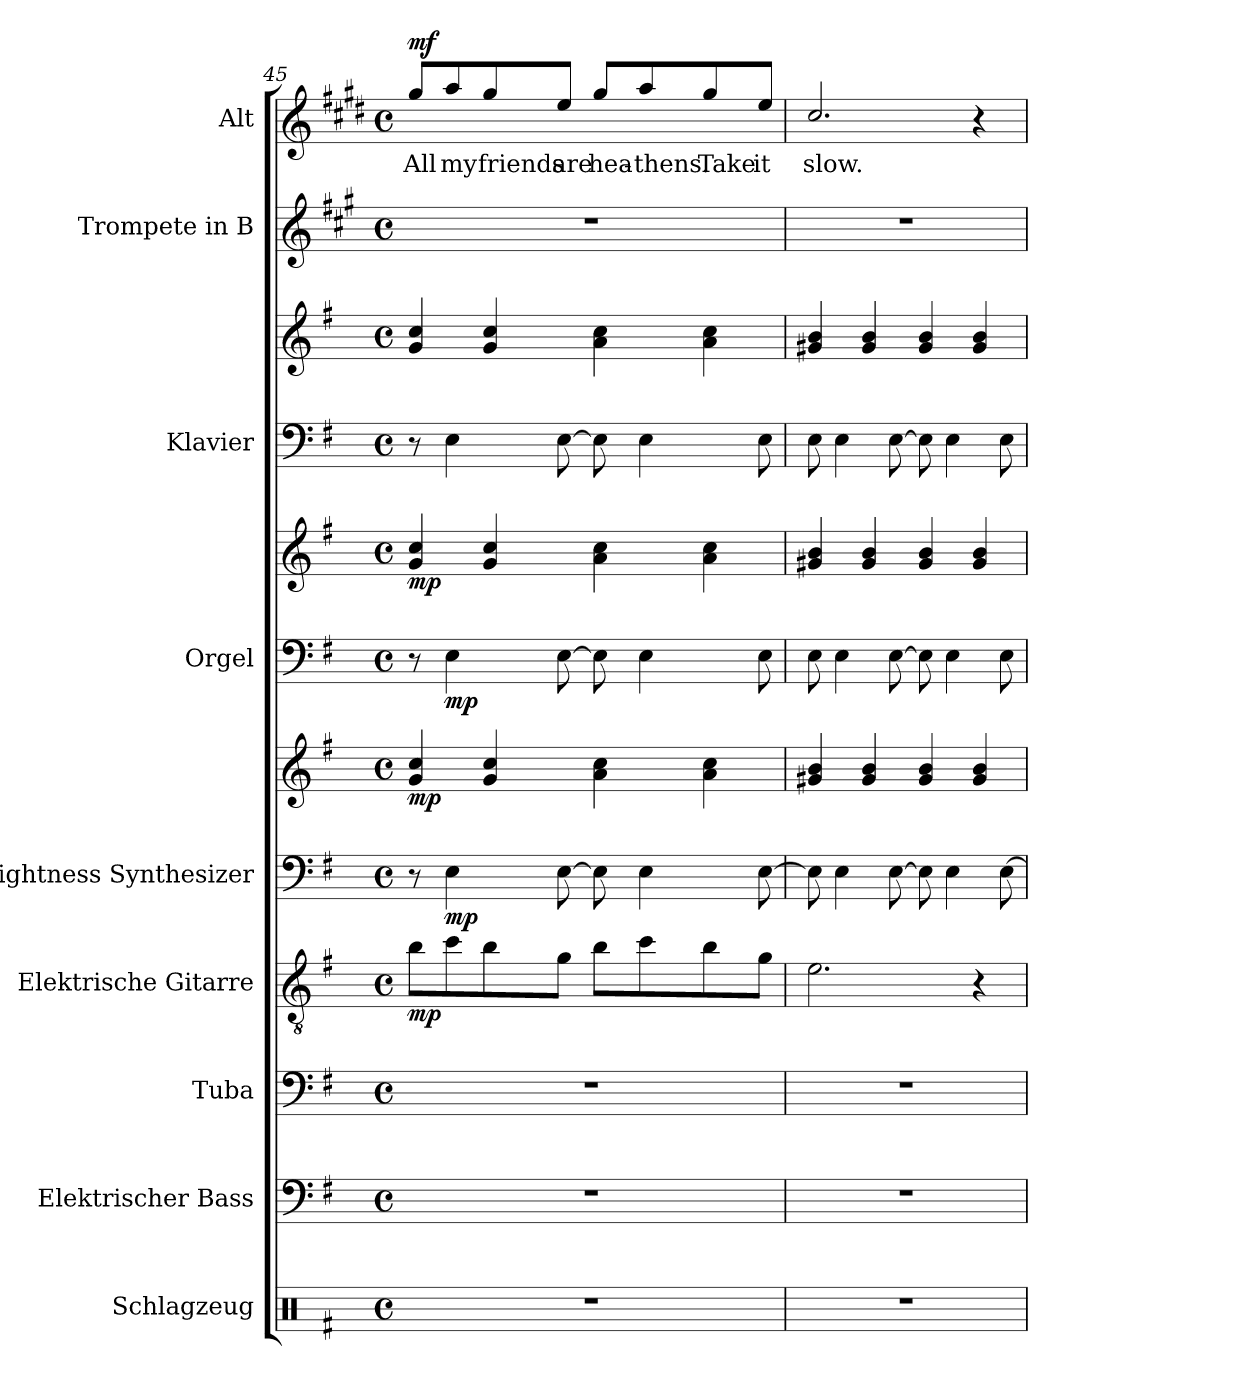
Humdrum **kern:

**kern	**kern	**kern	**kern	**dynam	**kern	**kern	**dynam	**kern	**kern	**dynam	**kern	**kern	**dynam	**kern	**kern	**text	**dynam
*part9	*part8	*part7	*part6	*part6	*part5	*part5	*part5	*part4	*part4	*part4	*part3	*part3	*part3	*part2	*part1	*part1	*part1
*staff12	*staff11	*staff10	*staff9	*staff9	*staff8	*staff7	*staff7/8	*staff6	*staff5	*staff5/6	*staff4	*staff3	*staff3/4	*staff2	*staff1	*staff1	*staff1
*I"Schlagzeug	*I"Elektrischer Bass	*I"Tuba	*I"Elektrische Gitarre	*	*I"Brightness Synthesizer	*	*	*I"Orgel	*	*	*I"Klavier	*	*	*I"Trompete in B	*I"Alt	*	*
*I'Schlgz.	*I'E. B.	*I'Tba.	*I'E-Git.	*	*I'Synth.	*	*	*I'Org.	*	*	*I'Klav.	*	*	*	*I'A.	*	*
*clefX	*clefF4	*clefF4	*clefGv2	*	*clefF4	*clefG2	*	*clefF4	*clefG2	*	*clefF4	*clefG2	*	*clefG2	*clefG2	*	*
*	*ITrd7c12	*	*	*	*	*	*	*	*	*	*	*	*	*ITrd1c2	*ITrd5c9	*	*
*k[f#]	*k[f#]	*k[f#]	*k[f#]	*	*k[f#]	*k[f#]	*	*k[f#]	*k[f#]	*	*k[f#]	*k[f#]	*	*k[f#]	*k[f#]	*	*
*M4/4	*M4/4	*M4/4	*M4/4	*	*M4/4	*M4/4	*	*M4/4	*M4/4	*	*M4/4	*M4/4	*	*M4/4	*M4/4	*	*
*met(c)	*met(c)	*met(c)	*met(c)	*	*met(c)	*met(c)	*	*met(c)	*met(c)	*	*met(c)	*met(c)	*	*met(c)	*met(c)	*	*
=45	=45	=45	=45	=45	=45	=45	=45	=45	=45	=45	=45	=45	=45	=45	=45	=45	=45
!	!	!	!	!LO:DY:b	!	!	!LO:DY:b	!	!	!LO:DY:b	!	!	!LO:DY:b=2	!	!	!LO:LY:b	!
!	!	!	!	!	!	!	!	!	!	!	!	!	!LO:DY:n=1:b	!	!	!	!LO:DY:b
1r	1r	1r	8b\L	mp	8r	4g/ 4cc/	mp	8r	4g/ 4cc/	mp	8r	4g/ 4cc/	mp mp	1r	8b/L	All	mf
!	!	!	!	!	!	!	!LO:DY:b=2	!	!	!LO:DY:b=2	!	!	!	!	!	!LO:LY:b	!
.	.	.	8cc\	.	4E\	.	mp	4E\	.	mp	4E\	.	.	.	8cc/	my	.
!	!	!	!	!	!	!	!	!	!	!	!	!	!	!	!	!LO:LY:b	!
.	.	.	8b\	.	.	4g/ 4cc/	.	.	4g/ 4cc/	.	.	4g/ 4cc/	.	.	8b/	friends	.
!	!	!	!	!	!	!	!	!	!	!	!	!	!	!	!	!LO:LY:b	!
.	.	.	8g\J	.	[8E\	.	.	[8E\	.	.	[8E\	.	.	.	8g/J	are	.
!	!	!	!	!	!	!	!	!	!	!	!	!	!	!	!	!LO:LY:b	!
.	.	.	8b\L	.	8E\]	4a\ 4cc\	.	8E\]	4a\ 4cc\	.	8E\]	4a\ 4cc\	.	.	8b/L	hea-	.
!	!	!	!	!	!	!	!	!	!	!	!	!	!	!	!	!LO:LY:b	!
.	.	.	8cc\	.	4E\	.	.	4E\	.	.	4E\	.	.	.	8cc/	-thens.	.
!	!	!	!	!	!	!	!	!	!	!	!	!	!	!	!	!LO:LY:b	!
.	.	.	8b\	.	.	4a\ 4cc\	.	.	4a\ 4cc\	.	.	4a\ 4cc\	.	.	8b/	Take	.
!	!	!	!	!	!	!	!	!	!	!	!	!	!	!	!	!LO:LY:b	!
.	.	.	8g\J	.	[8E\	.	.	8E\	.	.	8E\	.	.	.	8g/J	it	.
=46	=46	=46	=46	=46	=46	=46	=46	=46	=46	=46	=46	=46	=46	=46	=46	=46	=46
!	!	!	!	!	!	!	!	!	!	!	!	!	!	!	!	!LO:LY:b	!
1r	1r	1r	2.e\	.	8E\]	4g#X/ 4b/	.	8E\	4g#X/ 4b/	.	8E\	4g#X/ 4b/	.	1r	2.e/	slow.	.
.	.	.	.	.	4E\	.	.	4E\	.	.	4E\	.	.	.	.	.	.
.	.	.	.	.	.	4g#/ 4b/	.	.	4g#/ 4b/	.	.	4g#/ 4b/	.	.	.	.	.
.	.	.	.	.	[8E\	.	.	[8E\	.	.	[8E\	.	.	.	.	.	.
.	.	.	.	.	8E\]	4g#/ 4b/	.	8E\]	4g#/ 4b/	.	8E\]	4g#/ 4b/	.	.	.	.	.
.	.	.	.	.	4E\	.	.	4E\	.	.	4E\	.	.	.	.	.	.
.	.	.	4r	.	.	4g#/ 4b/	.	.	4g#/ 4b/	.	.	4g#/ 4b/	.	.	4r	.	.
.	.	.	.	.	[8E\	.	.	8E\	.	.	8E\	.	.	.	.	.	.
=	=	=	=	=	=	=	=	=	=	=	=	=	=	=	=	=	=
*-	*-	*-	*-	*-	*-	*-	*-	*-	*-	*-	*-	*-	*-	*-	*-	*-	*-
